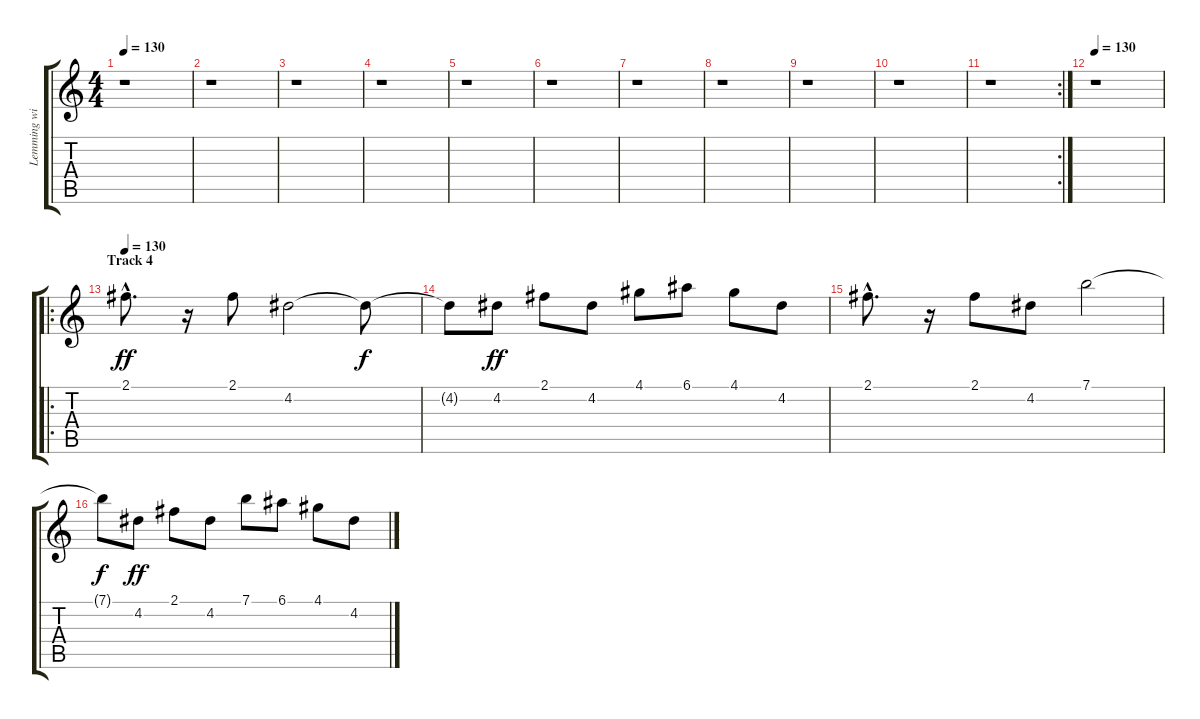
\track ("Lemming with Guitar" "Lemming wi") {instrument distortionguitar}
\staff {score tabs}
\tuning (E4 B3 G3 D3 A2 E2) {hide}
\ts (4 4)
\tempo 130
\clef g2
\ks c
r.1{dy f} |
r.1 |
r.1 |
r.1 |
r.1 |
r.1 |
r.1 |
r.1 |
r.1 |
r.1 |
\rc 2
r.1 |
\tempo 130
r.1 |
\ro
\section ("" "Track 4")
\tempo 130
2.1{hac}.8{d dy ff} r.16 2.1.8 4.2.2 4.2{t}.8{dy f} |
4.2{t}.8 4.2.8{dy ff} 2.1.8 4.2.8 4.1.8 6.1.8 4.1.8 4.2.8 |
2.1{hac}.8{d} r.16 2.1.8 4.2.8 7.1.2 |
7.1{t}.8{dy f} 4.2.8{dy ff} 2.1.8 4.2.8 7.1.8 6.1.8 4.1.8 4.2.8
